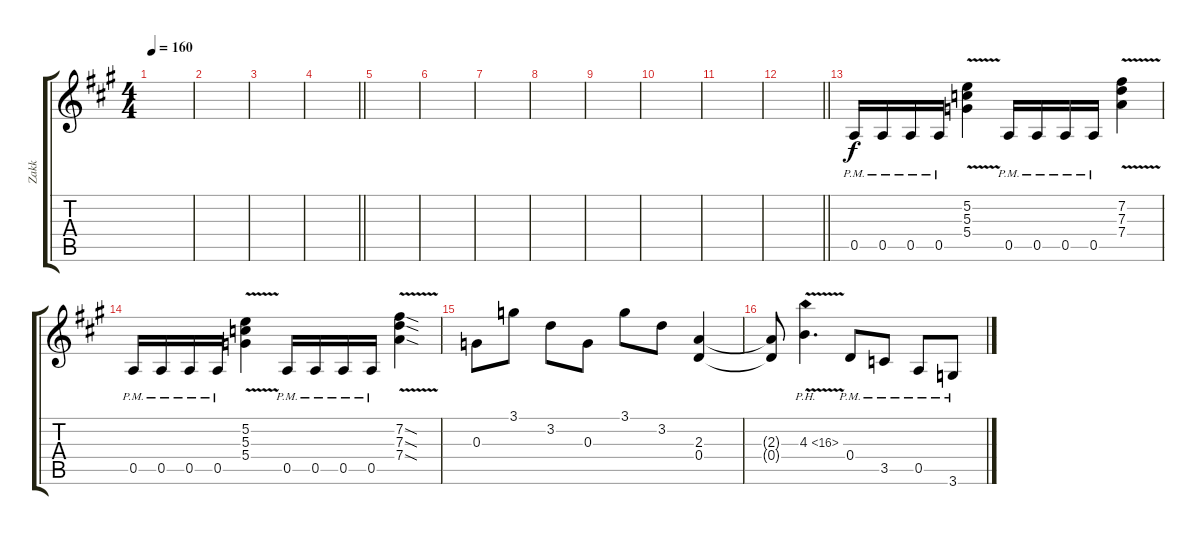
\track ("Zakk" "Zakk") {instrument overdrivenguitar}
\staff {score tabs}
\tuning (E4 B3 G3 D3 A2 E2) {hide}
\ts (4 4)
\tempo 160
\clef g2
\ks a
|
|
|
\barLineRight lightlight
|
|
|
|
|
|
|
|
\barLineRight lightlight
|
0.5{pm}.16 0.5{pm}.16 0.5{pm}.16 0.5{pm}.16 (5.2{v} 5.3{v} 5.4{v}).4 0.5{pm}.16 0.5{pm}.16 0.5{pm}.16 0.5{pm}.16 (7.2{v} 7.3{v} 7.4{v}).4 |
0.5{pm}.16 0.5{pm}.16 0.5{pm}.16 0.5{pm}.16 (5.2{v} 5.3{v} 5.4{v}).4 0.5{pm}.16 0.5{pm}.16 0.5{pm}.16 0.5{pm}.16 (7.2{v sod} 7.3{v sod} 7.4{v sod}).4 |
0.3.8 3.1.8 3.2.8 0.3.8 3.1.8 3.2.8 (2.3 0.4).4 |
(2.3{t} 0.4{t}).8 4.3{ph 12 v}.4{d} 0.4{pm}.8 3.5{pm}.8 0.5{pm}.8 3.6{pm}.8
